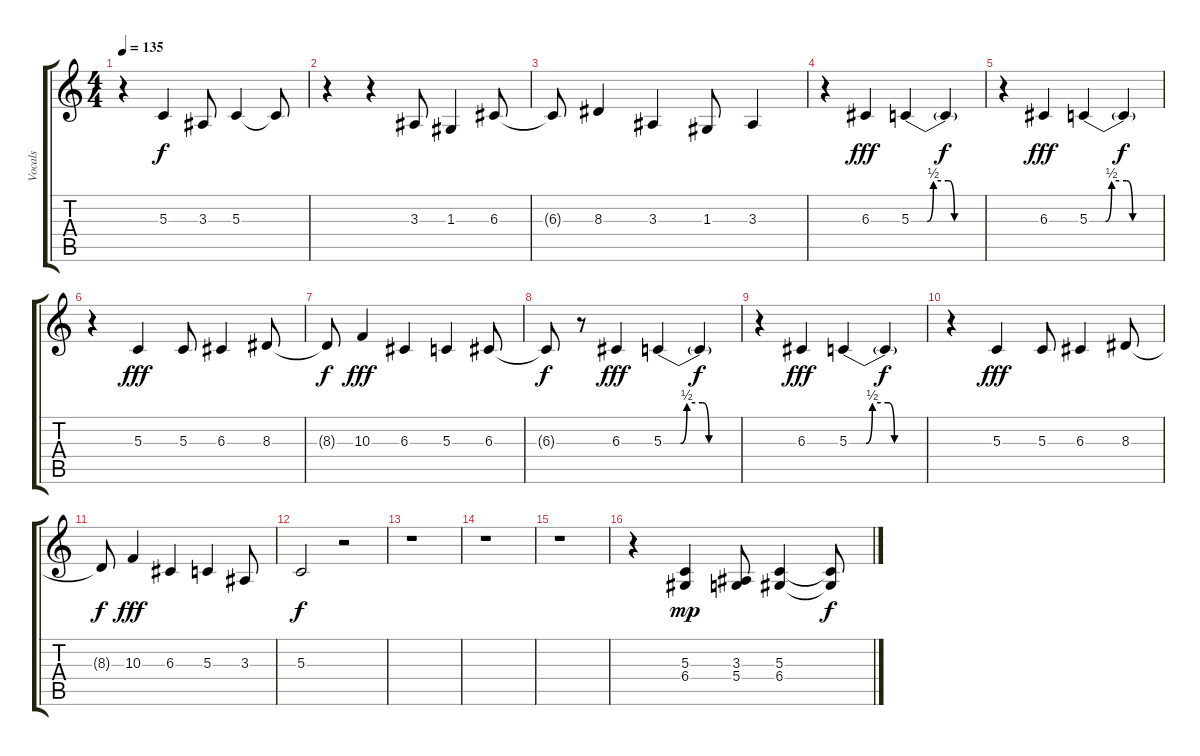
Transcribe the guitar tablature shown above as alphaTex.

\track ("Vocals" "Vocals") {instrument lead6voice}
\staff {score tabs}
\tuning (E4 B3 G3 D3 A2 E2) {hide}
\ts (4 4)
\tempo 135
\clef g2
\ks c
r.4{dy f} 5.3.4 3.3.8 5.3.4 5.3{t}.8 |
r.4 r.4 3.3.8 1.3.4 6.3.8 |
6.3{t}.8 8.3.4 3.3.4 1.3.8 3.3.4 |
r.4 6.3.4{dy fff} 5.3{be (custom 0 0 13 0 18 2 30 2 35 0 60 0)}.4 5.3{t}.4{dy f} |
r.4 6.3.4{dy fff} 5.3{be (custom 0 0 13 0 18 2 30 2 35 0 60 0)}.4 5.3{t}.4{dy f} |
r.4 5.3.4{dy fff} 5.3.8 6.3.4 8.3.8 |
8.3{t}.8{dy f} 10.3.4{dy fff} 6.3.4 5.3.4 6.3.8 |
6.3{t}.8{dy f} r.8 6.3.4{dy fff} 5.3{be (custom 0 0 13 0 18 2 30 2 35 0 60 0)}.4 5.3{t}.4{dy f} |
r.4 6.3.4{dy fff} 5.3{be (custom 0 0 13 0 18 2 30 2 35 0 60 0)}.4 5.3{t}.4{dy f} |
r.4 5.3.4{dy fff} 5.3.8 6.3.4 8.3.8 |
8.3{t}.8{dy f} 10.3.4{dy fff} 6.3.4 5.3.4 3.3.8 |
5.3.2{dy f} r.2 |
r.1 |
r.1 |
r.1 |
r.4 (5.3 6.4).4{dy mp} (3.3 5.4).8 (5.3 6.4).4 (5.3{t} 6.4{t}).8{dy f}
